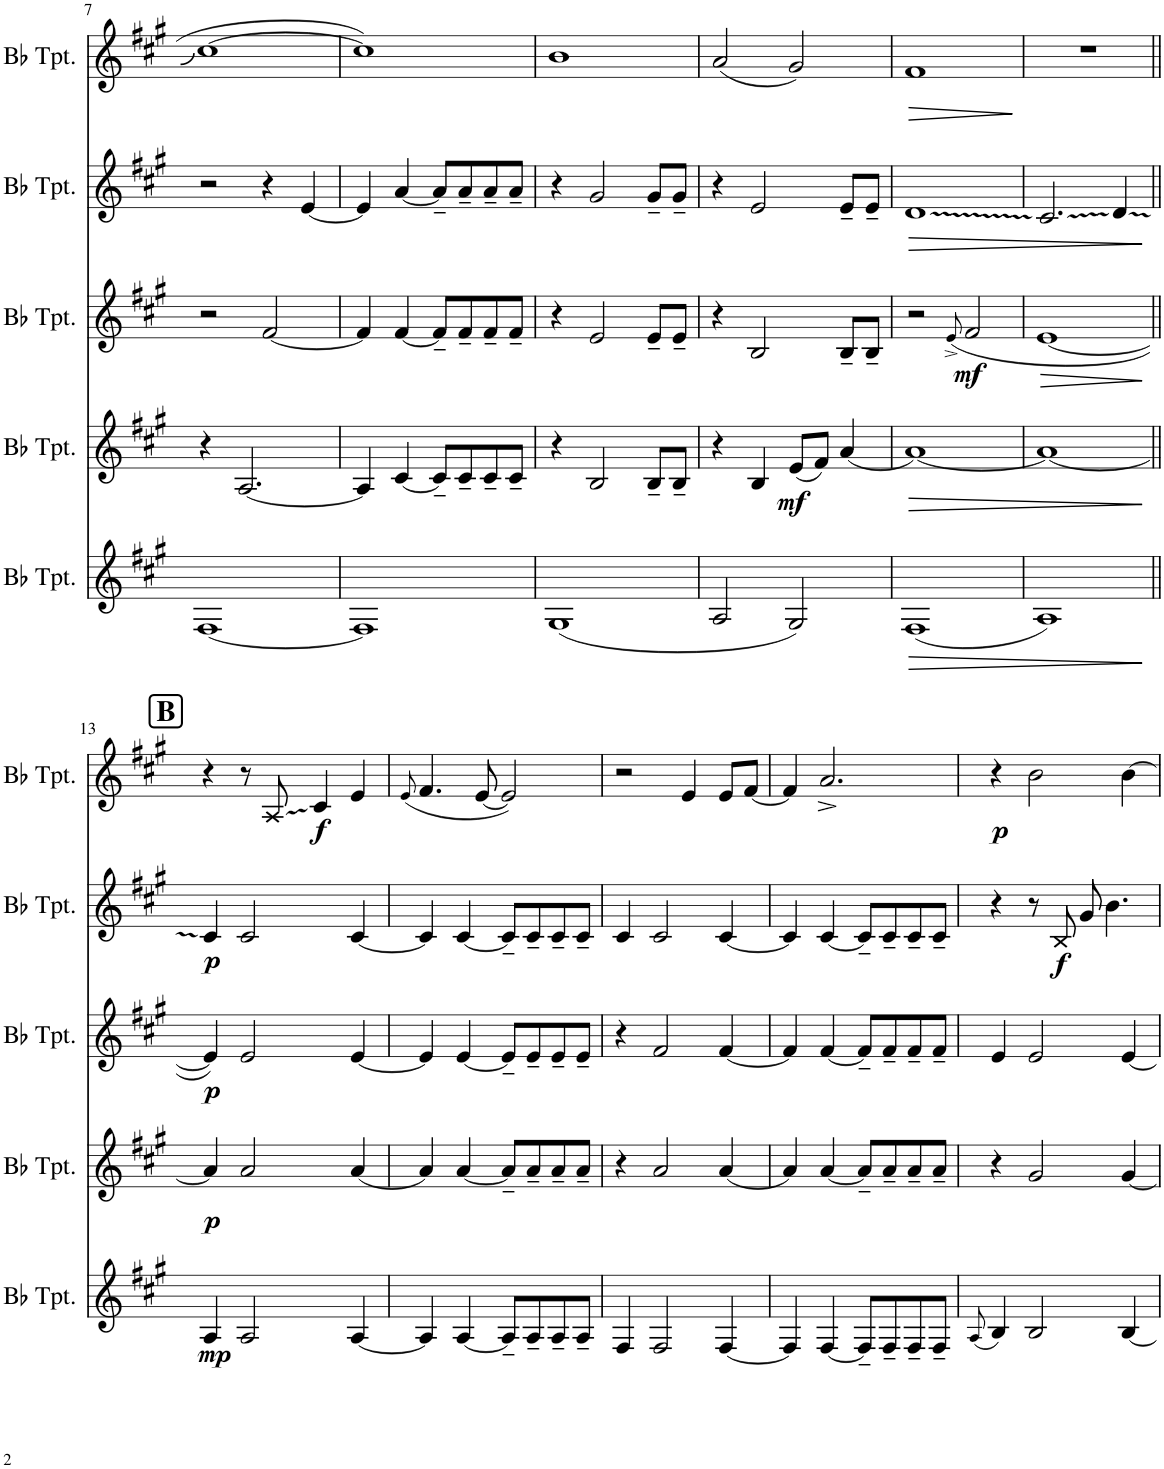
**kern	**dynam	**kern	**dynam	**kern	**dynam	**kern	**dynam	**kern	**dynam
*part5	*part5	*part4	*part4	*part3	*part3	*part2	*part2	*part1	*part1
*staff5	*staff5	*staff4	*staff4	*staff3	*staff3	*staff2	*staff2	*staff1	*staff1
*I"Bb Trumpet	*	*I"Bb Trumpet	*	*I"Bb Trumpet	*	*I"Bb Trumpet	*	*I"Bb Trumpet	*
*I'Bb Tpt.	*	*I'Bb Tpt.	*	*I'Bb Tpt.	*	*I'Bb Tpt.	*	*I'Bb Tpt.	*
!!LO:PB:g=z
*clefG2	*	*clefG2	*	*clefG2	*	*clefG2	*	*clefG2	*
*Trd1c2	*	*Trd1c2	*	*Trd1c2	*	*Trd1c2	*	*Trd1c2	*
*k[f#c#g#]	*	*k[f#c#g#]	*	*k[f#c#g#]	*	*k[f#c#g#]	*	*k[f#c#g#]	*
*M4/4	*	*M4/4	*	*M4/4	*	*M4/4	*	*M4/4	*
=7	=7	=7	=7	=7	=7	=7	=7	=7	=7
[1F#	.	4r	.	2r	.	2r	.	[1cc#	.
.	.	[2.A/	.	.	.	.	.	.	.
.	.	.	.	[2f#/	.	4r	.	.	.
.	.	.	.	.	.	[4e/	.	.	.
=8	=8	=8	=8	=8	=8	=8	=8	=8	=8
1F#]	.	4A/]	.	4f#/]	.	4e/]	.	1cc#]	.
.	.	[4c#/	.	[4f#/	.	[4a/	.	.	.
.	.	8c#~/L]	.	8f#~/L]	.	8a~/L]	.	.	.
.	.	8c#~/	.	8f#~/	.	8a~/	.	.	.
.	.	8c#~/	.	8f#~/	.	8a~/	.	.	.
.	.	8c#~/J	.	8f#~/J	.	8a~/J	.	.	.
=9	=9	=9	=9	=9	=9	=9	=9	=9	=9
(1G#	.	4r	.	4r	.	4r	.	1b	.
.	.	2B/	.	2e/	.	2g#/	.	.	.
.	.	8B~/L	.	8e~/L	.	8g#~/L	.	.	.
.	.	8B~/J	.	8e~/J	.	8g#~/J	.	.	.
=10	=10	=10	=10	=10	=10	=10	=10	=10	=10
2A/	.	4r	.	4r	.	4r	.	(2a/	.
.	.	4B/	.	2B/	.	2e/	.	.	.
!	!	!	!LO:DY:b	!	!	!	!	!	!
2G#/)	.	(8e/L	mf	.	.	.	.	2g#/)	.
.	.	8f#/J)	.	.	.	.	.	.	.
.	.	[4a/	.	8B~/L	.	8e~/L	.	.	.
.	.	.	.	8B~/J	.	8e~/J	.	.	.
=11	=11	=11	=11	=11	=11	=11	=11	=11	=11
!	!LO:HP:b	!	!LO:HP:b	!	!	!	!LO:HP:b	!	!LO:HP:b
(1F#	>	1a_	>	2r	.	1d	>	1f#	>
.	.	.	.	(8qe^/	.	.	.	.	.
!	!	!	!	!	!LO:DY:b	!	!	!	!
.	.	.	.	2f#/	mf	.	.	.	.
.	.	.	.	.	.	.	.	.	]
=12	=12	=12	=12	=12	=12	=12	=12	=12	=12
!	!	!	!	!	!LO:HP:b	!	!	!	!
1A)	.	1a_	.	[1e	>	2.c#/	.	1r	.
.	.	.	.	.	.	4d/	.	.	.
.	]	.	]	.	]	.	]	.	.
!!LO:LB:g=z
!!LO:REH:place=s1:a:B:cj:fs=14:t=B
=13||	=13||	=13||	=13||	=13||	=13||	=13||	=13||	=13||	=13||
!	!LO:DY:b	!	!LO:DY:b	!	!LO:DY:b	!	!LO:DY:b	!	!
4A/	mp	4a/]	p	4e/])	p	4c#/	p	4r	.
2A/	.	2a/	.	2e/	.	2c#/	.	8r	.
.	.	.	.	.	.	.	.	8A/	.
!	!	!	!	!	!	!	!	!	!LO:DY:b
.	.	.	.	.	.	.	.	4c#/	f
[4A/	.	[4a/	.	[4e/	.	[4c#/	.	4e/	.
=14	=14	=14	=14	=14	=14	=14	=14	=14	=14
.	.	.	.	.	.	.	.	(8qe/	.
4A/]	.	4a/]	.	4e/]	.	4c#/]	.	4.f#/	.
[4A/	.	[4a/	.	[4e/	.	[4c#/	.	.	.
.	.	.	.	.	.	.	.	[8e/	.
8A~/L]	.	8a~/L]	.	8e~/L]	.	8c#~/L]	.	2e/])	.
8A~/	.	8a~/	.	8e~/	.	8c#~/	.	.	.
8A~/	.	8a~/	.	8e~/	.	8c#~/	.	.	.
8A~/J	.	8a~/J	.	8e~/J	.	8c#~/J	.	.	.
=15	=15	=15	=15	=15	=15	=15	=15	=15	=15
4F#/	.	4r	.	4r	.	4c#/	.	2r	.
2F#/	.	2a/	.	2f#/	.	2c#/	.	.	.
.	.	.	.	.	.	.	.	4e/	.
[4F#/	.	[4a/	.	[4f#/	.	[4c#/	.	8e/L	.
.	.	.	.	.	.	.	.	[8f#/J	.
=16	=16	=16	=16	=16	=16	=16	=16	=16	=16
4F#/]	.	4a/]	.	4f#/]	.	4c#/]	.	4f#/]	.
[4F#/	.	[4a/	.	[4f#/	.	[4c#/	.	2.a^/	.
8F#~/L]	.	8a~/L]	.	8f#~/L]	.	8c#~/L]	.	.	.
8F#~/	.	8a~/	.	8f#~/	.	8c#~/	.	.	.
8F#~/	.	8a~/	.	8f#~/	.	8c#~/	.	.	.
8F#~/J	.	8a~/J	.	8f#~/J	.	8c#~/J	.	.	.
=17	=17	=17	=17	=17	=17	=17	=17	=17	=17
(8qA/	.	.	.	.	.	.	.	.	.
!	!	!	!	!	!	!	!	!	!LO:DY:b
4B/)	.	4r	.	4e/	.	4r	.	4r	p
2B/	.	2g#/	.	2e/	.	8r	.	2b\	.
!	!	!	!	!	!	!	!LO:DY:b	!	!
.	.	.	.	.	.	8B/	f	.	.
.	.	.	.	.	.	8g#/	.	.	.
.	.	.	.	.	.	4.b\	.	.	.
[4B/	.	[4g#/	.	[4e/	.	.	.	[4b\	.
=	=	=	=	=	=	=	=	=	=
*-	*-	*-	*-	*-	*-	*-	*-	*-	*-
